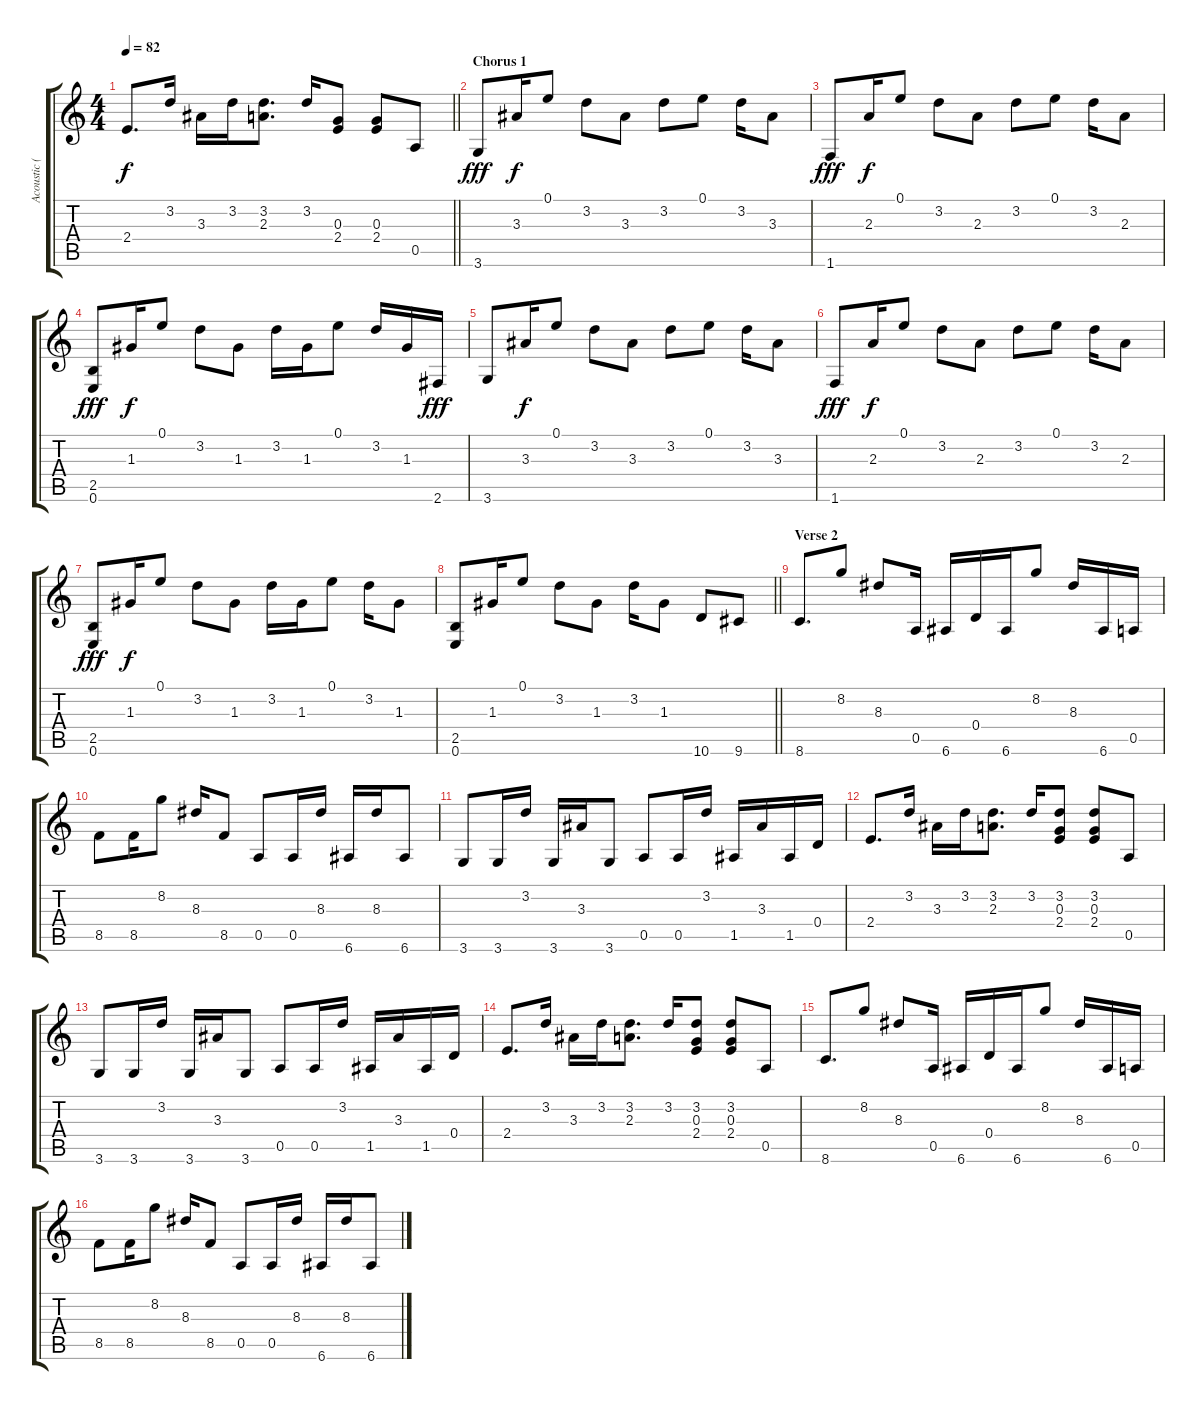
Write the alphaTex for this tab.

\track ("Acoustic (thom)" "Acoustic (") {instrument acousticguitarsteel}
\staff {score tabs}
\tuning (E4 B3 G3 D3 A2 E2) {hide}
\ts (4 4)
\tempo 82
\clef g2
\barLineRight lightlight
\ks c
2.4.8{d dy f} 3.2.16 3.3.16 3.2.16 (3.2 2.3).8{d} 3.2.16 (0.3 2.4).8 (0.3 2.4).8 0.5.8 |
\section ("" "Chorus 1")
3.6.8{dy fff} 3.3.16{dy f} 0.1.8 3.2.8 3.3.8 3.2.8 0.1.8 3.2.16 3.3.8 |
1.6.8{dy fff} 2.3.16{dy f} 0.1.8 3.2.8 2.3.8 3.2.8 0.1.8 3.2.16 2.3.8 |
(2.5 0.6).8{dy fff} 1.3.16{dy f} 0.1.8 3.2.8 1.3.8 3.2.16 1.3.16 0.1.8 3.2.16 1.3.16 2.6.16{dy fff} |
3.6.8 3.3.16{dy f} 0.1.8 3.2.8 3.3.8 3.2.8 0.1.8 3.2.16 3.3.8 |
1.6.8{dy fff} 2.3.16{dy f} 0.1.8 3.2.8 2.3.8 3.2.8 0.1.8 3.2.16 2.3.8 |
(2.5 0.6).8{dy fff} 1.3.16{dy f} 0.1.8 3.2.8 1.3.8 3.2.16 1.3.16 0.1.8 3.2.16 1.3.8 |
\barLineRight lightlight
(2.5 0.6).8 1.3.16 0.1.8 3.2.8 1.3.8 3.2.16 1.3.8 10.6.8 9.6.8 |
\section ("" "Verse 2")
8.6.8{d} 8.2.8 8.3.8 0.5.16 6.6.16 0.4.16 6.6.16 8.2.8 8.3.16 6.6.16 0.5.16 |
8.5.8 8.5.16 8.2.8 8.3.16 8.5.8 0.5.8 0.5.16 8.3.16 6.6.16 8.3.16 6.6.8 |
3.6.8 3.6.16 3.2.16 3.6.16 3.3.16 3.6.8 0.5.8 0.5.16 3.2.16 1.5.16 3.3.16 1.5.16 0.4.16 |
2.4.8{d} 3.2.16 3.3.16 3.2.16 (3.2 2.3).8{d} 3.2.16 (3.2 0.3 2.4).8 (3.2 0.3 2.4).8 0.5.8 |
3.6.8 3.6.16 3.2.16 3.6.16 3.3.16 3.6.8 0.5.8 0.5.16 3.2.16 1.5.16 3.3.16 1.5.16 0.4.16 |
2.4.8{d} 3.2.16 3.3.16 3.2.16 (3.2 2.3).8{d} 3.2.16 (3.2 0.3 2.4).8 (3.2 0.3 2.4).8 0.5.8 |
8.6.8{d} 8.2.8 8.3.8 0.5.16 6.6.16 0.4.16 6.6.16 8.2.8 8.3.16 6.6.16 0.5.16 |
8.5.8 8.5.16 8.2.8 8.3.16 8.5.8 0.5.8 0.5.16 8.3.16 6.6.16 8.3.16 6.6.8
